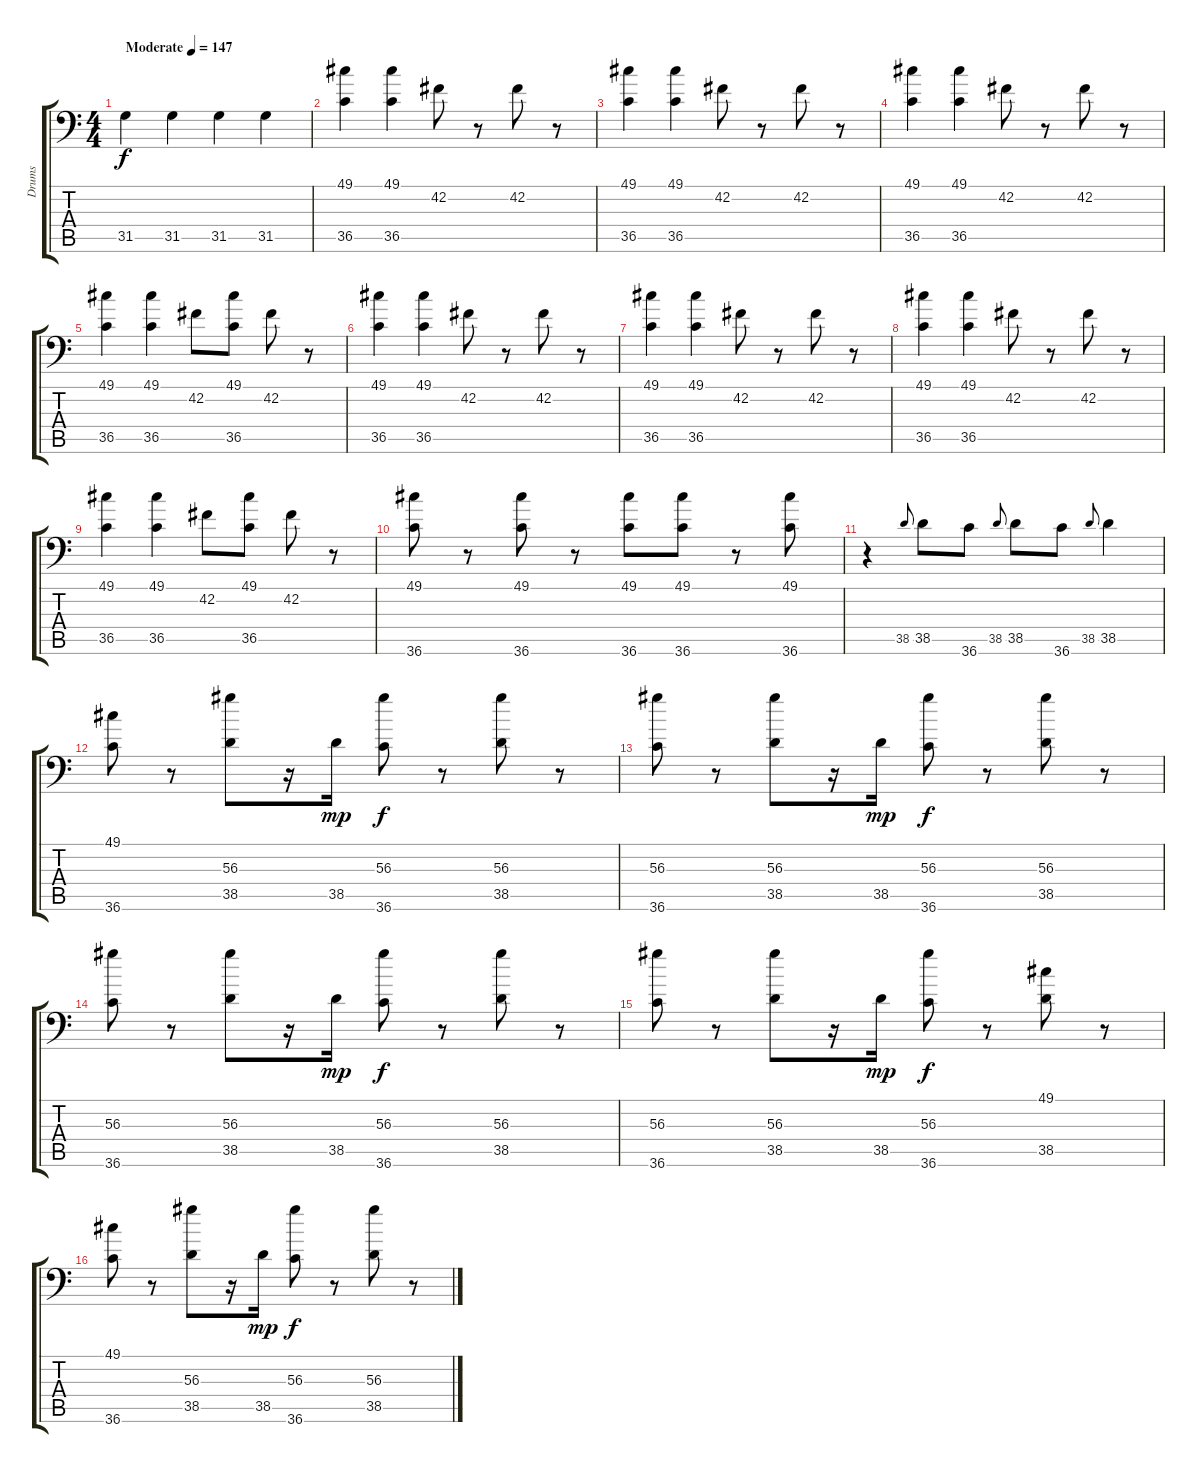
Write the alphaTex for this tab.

\track ("Drums" "Drums") {instrument acousticgrandpiano}
\staff {score tabs}
\tuning (C-1 C-1 C-1 C-1 C-1 C-1) {hide}
\ts (4 4)
\tempo (147 "Moderate")
\clef f4
\ks c
31.5.4{dy f instrument acousticgrandpiano} 31.5.4 31.5.4 31.5.4 |
(49.1 36.5).4 (49.1 36.5).4 42.2.8 r.8 42.2.8 r.8 |
(49.1 36.5).4 (49.1 36.5).4 42.2.8 r.8 42.2.8 r.8 |
(49.1 36.5).4 (49.1 36.5).4 42.2.8 r.8 42.2.8 r.8 |
(49.1 36.5).4 (49.1 36.5).4 42.2.8 (49.1 36.5).8 42.2.8 r.8 |
(49.1 36.5).4 (49.1 36.5).4 42.2.8 r.8 42.2.8 r.8 |
(49.1 36.5).4 (49.1 36.5).4 42.2.8 r.8 42.2.8 r.8 |
(49.1 36.5).4 (49.1 36.5).4 42.2.8 r.8 42.2.8 r.8 |
(49.1 36.5).4 (49.1 36.5).4 42.2.8 (49.1 36.5).8 42.2.8 r.8 |
(49.1 36.6).8 r.8 (49.1 36.6).8 r.8 (49.1 36.6).8 (49.1 36.6).8 r.8 (49.1 36.6).8 |
r.4 38.5.8{gr onbeat} 38.5.8 36.6.8 38.5.8{gr onbeat} 38.5.8 36.6.8 38.5.8{gr onbeat} 38.5.4 |
(49.1 36.6).8 r.8 (56.3 38.5).8 r.16 38.5.16{dy mp} (56.3 36.6).8{dy f} r.8 (56.3 38.5).8 r.8 |
(56.3 36.6).8 r.8 (56.3 38.5).8 r.16 38.5.16{dy mp} (56.3 36.6).8{dy f} r.8 (56.3 38.5).8 r.8 |
(56.3 36.6).8 r.8 (56.3 38.5).8 r.16 38.5.16{dy mp} (56.3 36.6).8{dy f} r.8 (56.3 38.5).8 r.8 |
(56.3 36.6).8 r.8 (56.3 38.5).8 r.16 38.5.16{dy mp} (56.3 36.6).8{dy f} r.8 (49.1 38.5).8 r.8 |
(49.1 36.6).8 r.8 (56.3 38.5).8 r.16 38.5.16{dy mp} (56.3 36.6).8{dy f} r.8 (56.3 38.5).8 r.8
